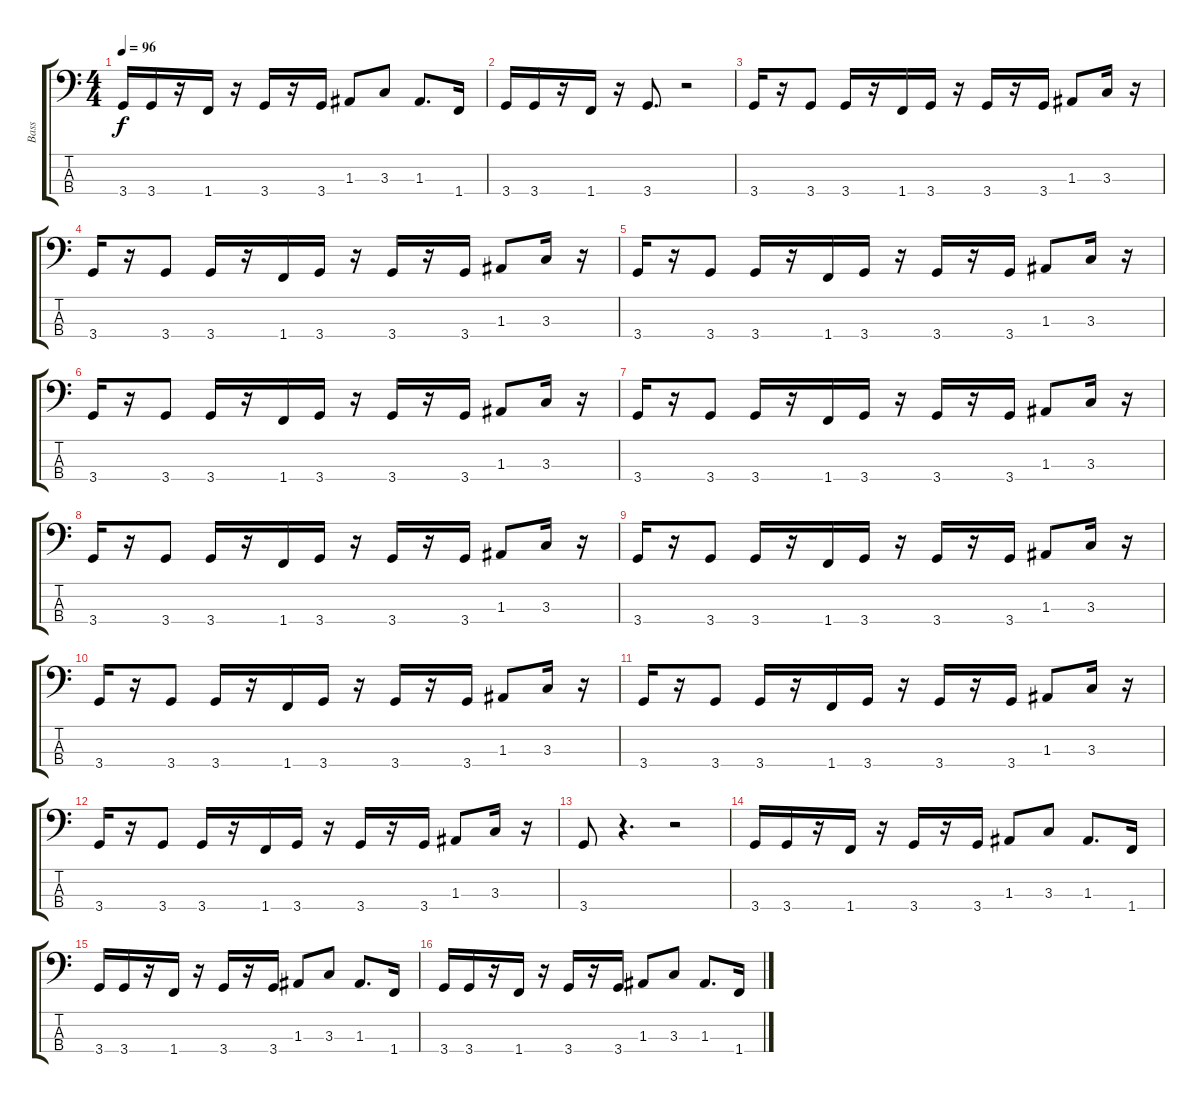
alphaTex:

\track ("Bass" "Bass") {instrument electricbassfinger}
\staff {score tabs}
\tuning (G2 D2 A1 E1) {hide}
\ts (4 4)
\tempo 96
\clef f4
\ks c
3.4.16{dy f} 3.4.16 r.16 1.4.16 r.16 3.4.16 r.16 3.4.16 1.3.8 3.3.8 1.3.8{d} 1.4.16 |
3.4.16 3.4.16 r.16 1.4.16 r.16 3.4.8{d} r.2 |
3.4.16 r.16 3.4.8 3.4.16 r.16 1.4.16 3.4.16 r.16 3.4.16 r.16 3.4.16 1.3.8 3.3.16 r.16 |
3.4.16 r.16 3.4.8 3.4.16 r.16 1.4.16 3.4.16 r.16 3.4.16 r.16 3.4.16 1.3.8 3.3.16 r.16 |
3.4.16 r.16 3.4.8 3.4.16 r.16 1.4.16 3.4.16 r.16 3.4.16 r.16 3.4.16 1.3.8 3.3.16 r.16 |
3.4.16 r.16 3.4.8 3.4.16 r.16 1.4.16 3.4.16 r.16 3.4.16 r.16 3.4.16 1.3.8 3.3.16 r.16 |
3.4.16 r.16 3.4.8 3.4.16 r.16 1.4.16 3.4.16 r.16 3.4.16 r.16 3.4.16 1.3.8 3.3.16 r.16 |
3.4.16 r.16 3.4.8 3.4.16 r.16 1.4.16 3.4.16 r.16 3.4.16 r.16 3.4.16 1.3.8 3.3.16 r.16 |
3.4.16 r.16 3.4.8 3.4.16 r.16 1.4.16 3.4.16 r.16 3.4.16 r.16 3.4.16 1.3.8 3.3.16 r.16 |
3.4.16 r.16 3.4.8 3.4.16 r.16 1.4.16 3.4.16 r.16 3.4.16 r.16 3.4.16 1.3.8 3.3.16 r.16 |
3.4.16 r.16 3.4.8 3.4.16 r.16 1.4.16 3.4.16 r.16 3.4.16 r.16 3.4.16 1.3.8 3.3.16 r.16 |
3.4.16 r.16 3.4.8 3.4.16 r.16 1.4.16 3.4.16 r.16 3.4.16 r.16 3.4.16 1.3.8 3.3.16 r.16 |
3.4.8 r.4{d} r.2 |
3.4.16 3.4.16 r.16 1.4.16 r.16 3.4.16 r.16 3.4.16 1.3.8 3.3.8 1.3.8{d} 1.4.16 |
3.4.16 3.4.16 r.16 1.4.16 r.16 3.4.16 r.16 3.4.16 1.3.8 3.3.8 1.3.8{d} 1.4.16 |
3.4.16 3.4.16 r.16 1.4.16 r.16 3.4.16 r.16 3.4.16 1.3.8 3.3.8 1.3.8{d} 1.4.16
